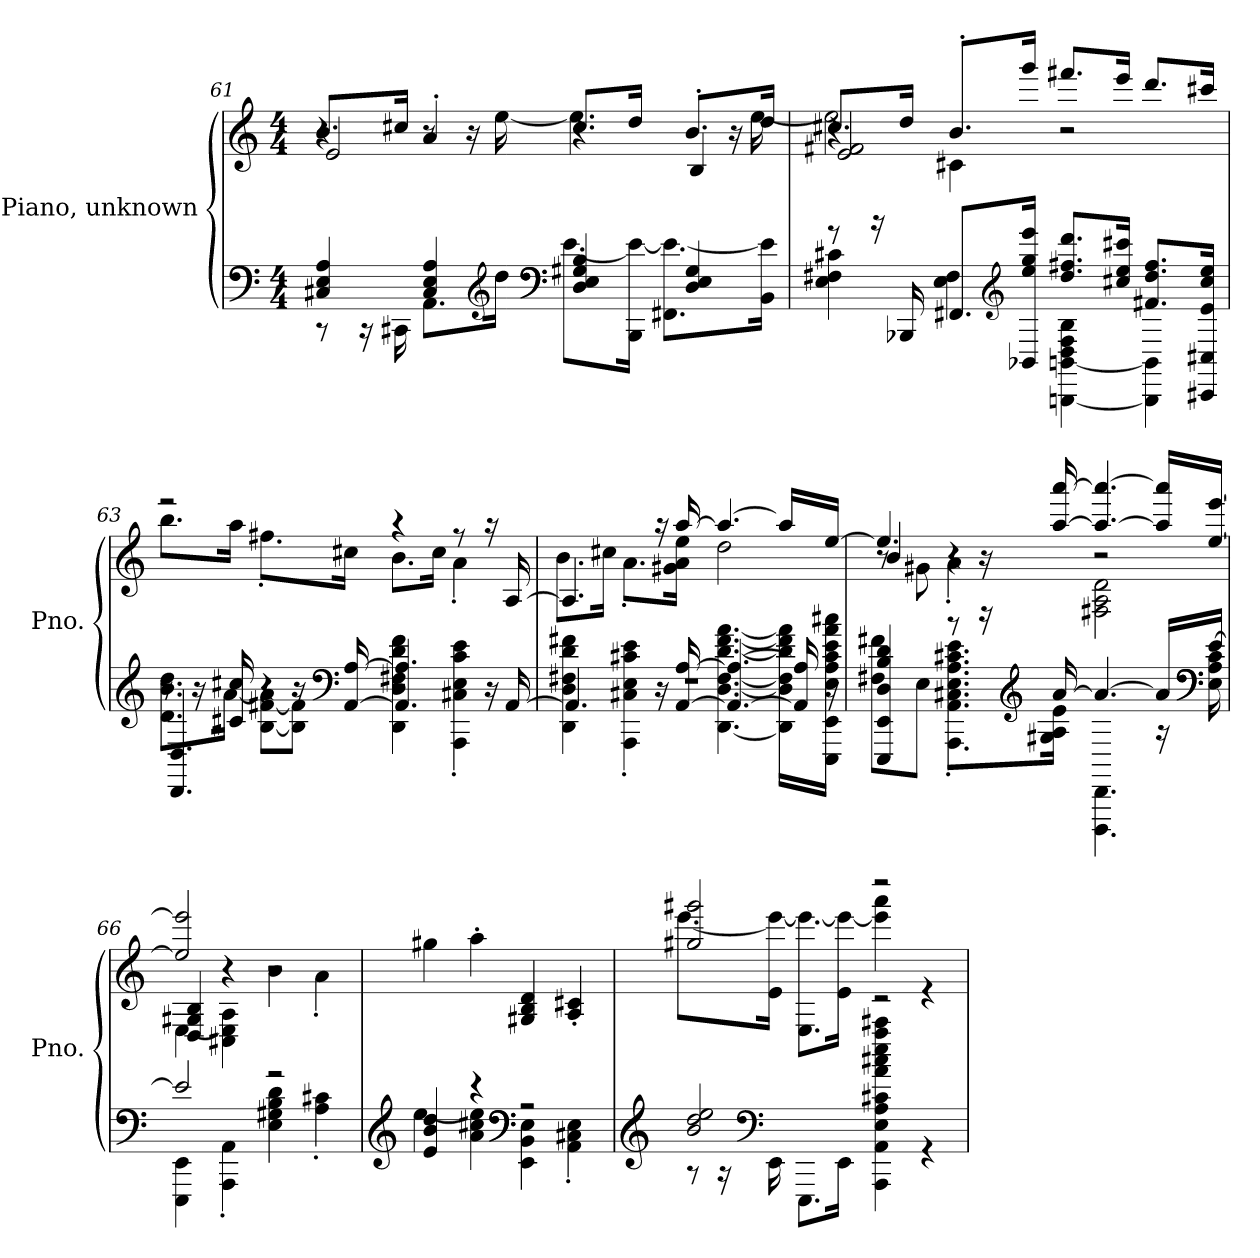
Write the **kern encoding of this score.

**kern	**kern
*part1	*part1
*staff2	*staff1
*I"Piano, unknown	*
*I'Pno.	*
!!LO:LB:g=z
*clefF4	*clefG2
*k[]	*k[]
*M4/4	*M4/4
=61	=61
*^	*^
*	*	*	*^
4C#X/ 4E/ 4A/	8r	8.b/L	4r	2e/
.	16r	.	.	.
.	16CC#X\	16cc#X/Jk	.	.
4C#/ 4E/ 4A/	8.AA\L	4a'/	8r	.
.	.	.	16r	.
*clefG2	*	*	*	*
.	16dd\Jk	.	[16ee\	.
*clefF4	*	*	*	*
4D/ 4E/ 4G#X/ 4B/	[8.e\L	8.cc#/L	4.ee\]	4r
.	16BBB\ 16e\_Jk	16dd/Jk	.	.
4D/ 4E/ 4G#/	8.FF#X\ 8.e\_L	8.b'/L	.	4B/
.	.	.	16r	.
.	16BB\ 16e\]Jk	16dd/Jk	[16ee\	.
=62	=62	=62	=62	=62
*	*	*	*	*^
8r	4E\ 4F#X\ 4c#X\	8.cc#X/L	2ee\]	2e/ 2f#X/	4r
16r	.	.	.	.	.
16BBB-X/	.	16dd/Jk	.	.	.
8.FF#X/L	4E\ 4F#\	8.b'/L	.	.	4c#X\
*clefG2	*	*	*	*	*
16BB-X/ 16ee/ 16gg/ 16eee/Jk	.	16ggg/Jk	.	.	.
8.dd/ 8.ff#X/ 8.ddd/L	[4BBBn\ [4BBn\ 4D\ 4F#\ 4B\	8.fff#X/L	2r	2r	2r
16cc#X/ 16ee/ 16ccc#X/Jk	.	16eee/Jk	.	.	.
8.f#X/ 8.dd/ 8.ff#/L	4BBB\] 4BB\]	8.ddd/L	.	.	.
16CC#X/ 16C#X/ 16e/ 16cc#/ 16ee/Jk	.	16ccc#X/Jk	.	.	.
*	*	*	*v	*v	*v
!!LO:LB:g=z
=63	=63	=63	=63
*	*^	*	*
8r	8.d\ 8.b\ 8.dd\L	4.DD/ 4.D/	2r	8.bb\L
16r	.	.	.	.
16c#X/ 16cc#X/	[16a\Jk	.	.	16aa\Jk
4r	[8B\ [8f#X\ 8a\]L	.	.	8.ff#X'\L
.	8B\] 8f#\]J	16r	.	.
*clefF4	*	*	*	*
.	.	[16AA/ [16A/	.	16cc#X\Jk
2r	4DD\ 4D\ 4F#X\ 4d\ 4f#\	4.AA/] 4.A/]	4r	8.b\L
.	.	.	.	16cc#\Jk
.	4AAA\' 4C#X\' 4E\' 4c#\' 4e\'	.	8r	4a'\
.	.	16r	16r	.
.	.	[16AA/	[16A/	.
=64	=64	=64	=64	=64
1r	4DD\ 4D\ 4F#X\ 4d\ 4f#X\	4.AA/]	4.A/]	8.b\L
.	.	.	.	16cc#X\Jk
.	4AAA\' 4C#X\' 4E\' 4c#X\' 4e\'	.	.	8.a'\L
.	.	16r	16r	.
.	.	[16AA/ [16A/	[16aa/	16g#X\ 16a\ 16ee\Jk
.	[4.DD\ [4.D\ [4.F#\ [4.d\ [4.f#\ [4.a\	4.AA/_ 4.A/_	4.aa/_	2dd\
.	16DD\] 16D\] 16F#\] 16d\] 16f#\] 16a\]LL	16AA/] 16A/]	16aa/LL]	.
.	16EEE\ 16EE\ 16E\ 16A\ 16c#\ 16e\ 16a\ 16cc#X\JJ	16r	[16ee/JJ	.
*	*v	*v	*	*
!!LO:LB:g=z
=65	=65	=65	=65
*	*	*	*^
4EEE/ 4EE/ 4D/ 4B/ 4d/	8F#X\ 8f#X\L	4.ee/]	8r	4b/
.	8E\J	.	8g#X\	.
8r	8.AAA\' 8.AA\' 8.C#X\' 8.E\' 8.A\' 8.c#X\' 8.e\'L	.	4a'\	4r
16r	.	16r	.	.
*clefG2	*	*	*	*
[16a/	16G#X\ 16A\ 16e\Jk	[16aa/ [16aaa/	.	.
4.a/_	4.DDD\ 4.DD\	4.aa/_ 4.aaa/_	2F#X\ 2A\ 2d\	2r
16a/LL]	16r	16aa/] 16aaa/]LL	.	.
*clefF4	*	*	*	*
[16e/JJ	16E\ 16A\ 16c#\	[16ee/ [16eee/JJ	.	.
=66	=66	=66	=66	=66
2e/]	4EEE\ 4EE\	2ee/] 2eee/]	[4E\	4D/ 4G#X/ 4B/
.	4AAA\' 4AA\'	.	4C#X\ 4E\] 4A\	4r
2r	4E\ 4G#X\ 4B\ 4d\	2r	4b\	2r
.	4A\' 4c#X\'	.	4a'\	.
*	*	*v	*v	*v
=67	=67	=67
*clefG2	*	*
4e/ 4b/ 4dd/	[4ee\	4gg#X\
4r	4a\ 4cc#X\ 4ee\]	4aa'\
*clefF4	*	*
2r	4EE\ 4BB\ 4E\	4G#X/ 4B/ 4d/
.	4AA\' 4C#X\' 4E\'	4A/' 4c#X/'
!!LO:PB:g=z
=68	=68	=68
*clefG2	*	*
*	*	*^
2b/ 2dd/ 2ee/	8r	2gg#X/ 2ggg#X/	[8.eee\L
.	16r	.	.
*clefF4	*	*	*
.	16EE\	.	16e\ 16eee\_Jk
.	8.EEE\L	.	8.E\ 8.eee\_L
.	16EE\Jk	.	16e\ 16eee\_Jk
2r	4AAA\ 4AA\ 4E\ 4A\ 4c#X\ 4a\ 4cc#X\ 4ee\ 4aa\ 4ccc#X\	2r	4eee\] 4aaa\
.	4r	.	4r
*v	*v	*	*
*	*v	*v
=	=
*-	*-
